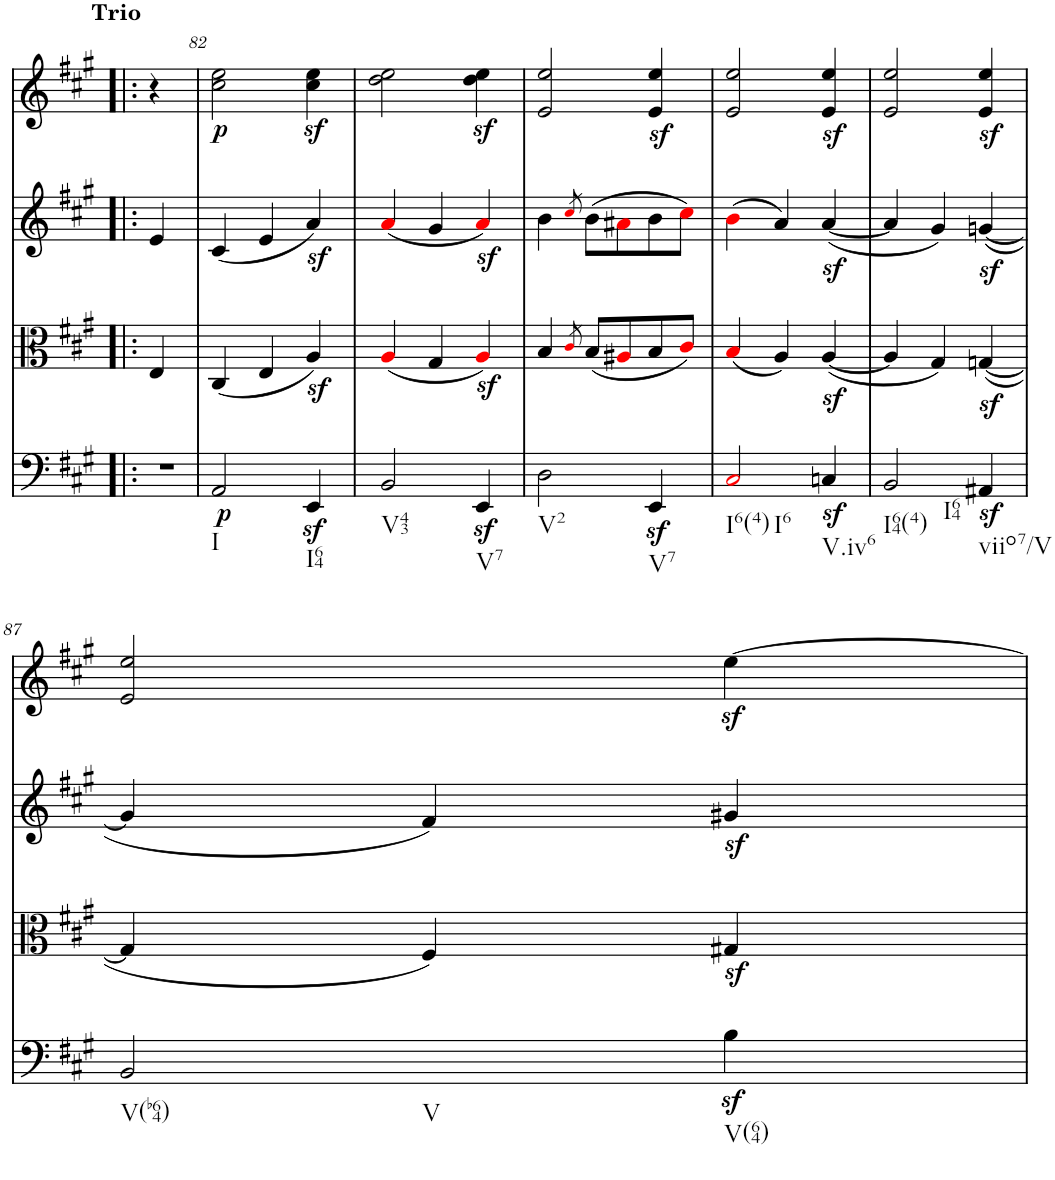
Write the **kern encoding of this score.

**kern	**dynam	**kern	**kern	**kern	**dynam
*part4	*part4	*part3	*part2	*part1	*part1
*staff4	*staff4	*staff3	*staff2	*staff1	*staff1
*I"Violoncello	*	*I"Viola	*I"Violin 2	*I"Violin 1	*
*I'Vc	*	*I'Vla	*I'Vln	*I'Vln	*
!!LO:PB:g=z
*clefF4	*	*clefC3	*clefG2	*clefG2	*
*k[f#c#g#]	*	*k[f#c#g#]	*k[f#c#g#]	*k[f#c#g#]	*
*M3/4	*	*M3/4	*M3/4	*M3/4	*
=81X2!|:	=81X2!|:	=81X2!|:	=81X2!|:	=81X2!|:	=81X2!|:
!	!	!	!	!LO:TX:a:B:t=Trio	!
2.r	.	4E/	4e/	4r	.
.	.	2ryy	2ryy	2ryy	.
=82	=82	=82	=82	=82	=82
!LO:TX:b:t=I	!	!	!	!	!
!	!LO:DY:b	!	!	!	!LO:DY:b
2AA/	p	(4C#/	(4c#/	2cc#\ 2ee\	p
.	.	4E/	4e/	.	.
!LO:TX:b:t=I64	!	!	!	!	!
4EEz</	.	4Az</)	4az</)	4cc#\z< 4ee\z<	.
=83	=83	=83	=83	=83	=83
!LO:TX:b:t=V43	!	!	!	!	!
2BB/	.	(4Ai/	(4ai/	2dd\ 2ee\	.
.	.	4G#/	4g#/	.	.
!LO:TX:b:t=V7	!	!	!	!	!
4EEz</	.	4Az<i/)	4az<i/)	4dd\z< 4ee\z<	.
=84	=84	=84	=84	=84	=84
!LO:TX:b:t=V2	!	!	!	!	!
2D\	.	4B/	4b\	2e/ 2ee/	.
.	.	8qc#i/	8qcc#i/	.	.
.	.	(8B/L	(8b\L	.	.
.	.	8A#Xi/	8a#Xi\	.	.
!LO:TX:b:t=V7	!	!	!	!	!
4EEz</	.	8B/	8b\	4e/z< 4ee/z<	.
.	.	8c#i/J)	8cc#i\J)	.	.
=85	=85	=85	=85	=85	=85
!LO:TX:b:t=I6(4)	!	!	!	!	!
!LO:TX:b:t=I6	!	!	!	!	!
2C#i/	.	(4Bi/	(4bi\	2e/ 2ee/	.
.	.	4A/)	4a/)	.	.
!LO:TX:b:t=V.iv6	!	!	!	!	!
4Cnz</	.	([4Az</	([4az</	4e/z< 4ee/z<	.
=86	=86	=86	=86	=86	=86
!LO:TX:b:t=I64(4)	!	!	!	!	!
!LO:TX:b:t=I64	!	!	!	!	!
2BB/	.	4A/]	4a/]	2e/ 2ee/	.
.	.	4G#/)	4g#/)	.	.
!LO:TX:b:t=viio7/V	!	!	!	!	!
4AA#Xz</	.	([4Gnz</	([4gnz</	4e/z< 4ee/z<	.
!!LO:LB:g=z
=87	=87	=87	=87	=87	=87
!LO:TX:b:t=V(b64)	!	!	!	!	!
!LO:TX:b:t=V	!	!	!	!	!
2BB/	.	4G/]	4g/]	2e/ 2ee/	.
.	.	4F#/)	4f#/)	.	.
!LO:TX:b:t=V(64)	!	!	!	!	!
4Bz<\	.	4G#Xz</	4g#Xz</	[4eez<\	.
=	=	=	=	=	=
*-	*-	*-	*-	*-	*-
